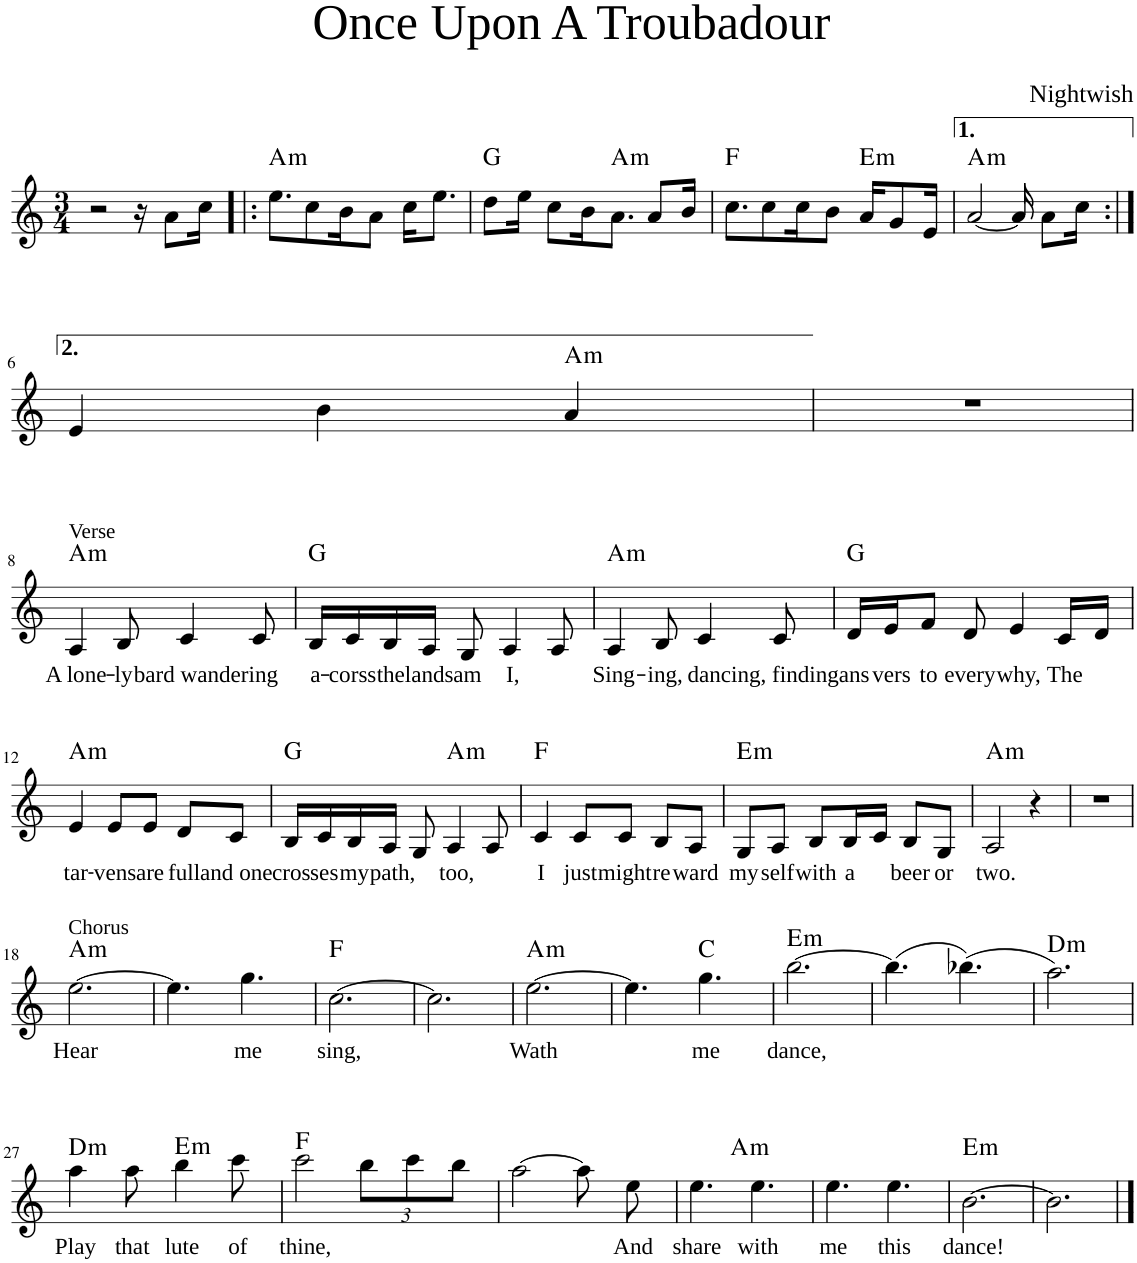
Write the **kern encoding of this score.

**kern	**text	**harte
*part1	*part1	*part1
*staff1	*staff1	*
*I"Piano	*	*
*I'Pno	*	*
*clefG2	*	*
*k[]	*	*
*M3/4	*	*
=1	=1	=1
2r	.	.
16r	.	.
8a\L	.	.
16cc\Jk	.	.
=2!|:	=2!|:	=2!|:
!	!	!LO:H:kt=m
8.ee\L	.	A:min
8cc\	.	.
16b\K	.	.
8a\J	.	.
16cc\KL	.	.
8.ee\J	.	.
=3	=3	=3
8dd\L	.	G:maj
16ee\Jk	.	.
8cc\L	.	.
16b\K	.	.
!	!	!LO:H:kt=m
8.a\J	.	A:min
8a/L	.	.
16b/Jk	.	.
=4	=4	=4
8.cc\L	.	F:maj
8cc\	.	.
16cc\K	.	.
8b\J	.	.
!	!	!LO:H:kt=m
16a/KL	.	E:min
8g/	.	.
16e/Jk	.	.
=5	=5	=5
!	!	!LO:H:kt=m
[2a/	.	A:min
16a/]	.	.
8a\L	.	.
16cc\Jk	.	.
!!LO:LB:g=z
=6:|!	=6:|!	=6:|!
4e/	.	.
4b\	.	.
!	!	!LO:H:kt=m
4a/	.	A:min
=7	=7	=7
2.r	.	.
!!LO:LB:g=z
=8	=8	=8
!LO:TX:a:t=Verse	!	!
!	!LO:LY:b	!LO:H:kt=m
4A/	A lone-	A:min
!	!LO:LY:b	!
8B/	-ly	.
!	!LO:LY:b	!
4c/	bard wande-	.
!	!LO:LY:b	!
8c/	-ring	.
=9	=9	=9
!	!LO:LY:b	!
16B/LL	a-	G:maj
!	!LO:LY:b	!
16c/	-corss	.
!	!LO:LY:b	!
16B/	the	.
!	!LO:LY:b	!
16A/JJ	lands	.
!	!LO:LY:b	!
8G/	am	.
!	!LO:LY:b	!
4A/	I,	.
8A/	.	.
=10	=10	=10
!	!LO:LY:b	!LO:H:kt=m
4A/	Sing-	A:min
!	!LO:LY:b	!
8B/	-ing,	.
!	!LO:LY:b	!
4c/	dan-	.
!	!LO:LY:b	!
8c/	-cing, finding	.
=11	=11	=11
!	!LO:LY:b	!
16d/LL	ans-	G:maj
!	!LO:LY:b	!
16e/J	-vers	.
!	!LO:LY:b	!
8f/J	to	.
!	!LO:LY:b	!
8d/	every	.
!	!LO:LY:b	!
4e/	why,	.
!	!LO:LY:b	!
16c/LL	The	.
16d/JJ	.	.
!!LO:LB:g=z
=12	=12	=12
!	!LO:LY:b	!LO:H:kt=m
4e/	tar-	A:min
!	!LO:LY:b	!
8e/L	-vens	.
!	!LO:LY:b	!
8e/J	are	.
!	!LO:LY:b	!
8d/L	full	.
!	!LO:LY:b	!
8c/J	and one	.
=13	=13	=13
!	!LO:LY:b	!
16B/LL	cros-	G:maj
!	!LO:LY:b	!
16c/	-ses	.
!	!LO:LY:b	!
16B/	my	.
!	!LO:LY:b	!
16A/JJ	path,	.
8G/	.	.
!	!LO:LY:b	!LO:H:kt=m
4A/	too,	A:min
8A/	.	.
=14	=14	=14
!	!LO:LY:b	!
4c/	I	F:maj
!	!LO:LY:b	!
8c/L	just	.
!	!LO:LY:b	!
8c/J	might	.
!	!LO:LY:b	!
8B/L	re-	.
!	!LO:LY:b	!
8A/J	-ward	.
=15	=15	=15
!	!LO:LY:b	!LO:H:kt=m
8G/L	my-	E:min
!	!LO:LY:b	!
8A/J	-self	.
!	!LO:LY:b	!
8B/L	with	.
!	!LO:LY:b	!
16B/L	a	.
16c/JJ	.	.
!	!LO:LY:b	!
8B/L	beer	.
!	!LO:LY:b	!
8G/J	or	.
=16	=16	=16
!	!LO:LY:b	!LO:H:kt=m
2A/	two.	A:min
4r	.	.
=17	=17	=17
2.r	.	.
!!LO:LB:g=z
=18	=18	=18
!LO:TX:a:t=Chorus	!	!
!	!LO:LY:b	!LO:H:kt=m
[2.ee\	Hear	A:min
=19	=19	=19
4.ee\]	.	.
!	!LO:LY:b	!
4.gg\	me	.
=20	=20	=20
!	!LO:LY:b	!
[2.cc\	sing,	F:maj
=21	=21	=21
2.cc\]	.	.
=22	=22	=22
!	!LO:LY:b	!LO:H:kt=m
[2.ee\	Wath	A:min
=23	=23	=23
4.ee\]	.	.
!	!LO:LY:b	!
4.gg\	me	C:maj
=24	=24	=24
!	!LO:LY:b	!LO:H:kt=m
[2.bb\	dance,	E:min
=25	=25	=25
(4.bb\]	.	.
(4.bb-X\)	.	.
=26	=26	=26
!	!	!LO:H:kt=m
2.aa\)	.	D:min
!!LO:LB:g=z
=27	=27	=27
!	!LO:LY:b	!LO:H:kt=m
4aa\	Play	D:min
!	!LO:LY:b	!
8aa\	that	.
!	!LO:LY:b	!LO:H:kt=m
4bb\	lute	E:min
!	!LO:LY:b	!
8ccc\	of	.
=28	=28	=28
!	!LO:LY:b	!
2ccc\	thine,	F:maj
*Xbrackettup	*	*
12bb\L	.	.
12ccc\	.	.
12bb\J	.	.
=29	=29	=29
[2aa\	.	.
8aa\]	.	.
!	!LO:LY:b	!
8ee\	And	.
=30	=30	=30
!	!LO:LY:b	!
*^	*	*
4.ee\	4ryy	share	.
!	!	!	!LO:H:kt=m
.	2ryy	.	A:min
!	!	!LO:LY:b	!
4.ee\	.	with	.
=31	=31	=31	=31
!	!	!LO:LY:b	!
*v	*v	*	*
4.ee\	me	.
!	!LO:LY:b	!
4.ee\	this	.
=32	=32	=32
!	!LO:LY:b	!LO:H:kt=m
[2.b\	dance!	E:min
=33	=33	=33
2.b\]	.	.
==	==	==
*-	*-	*-
